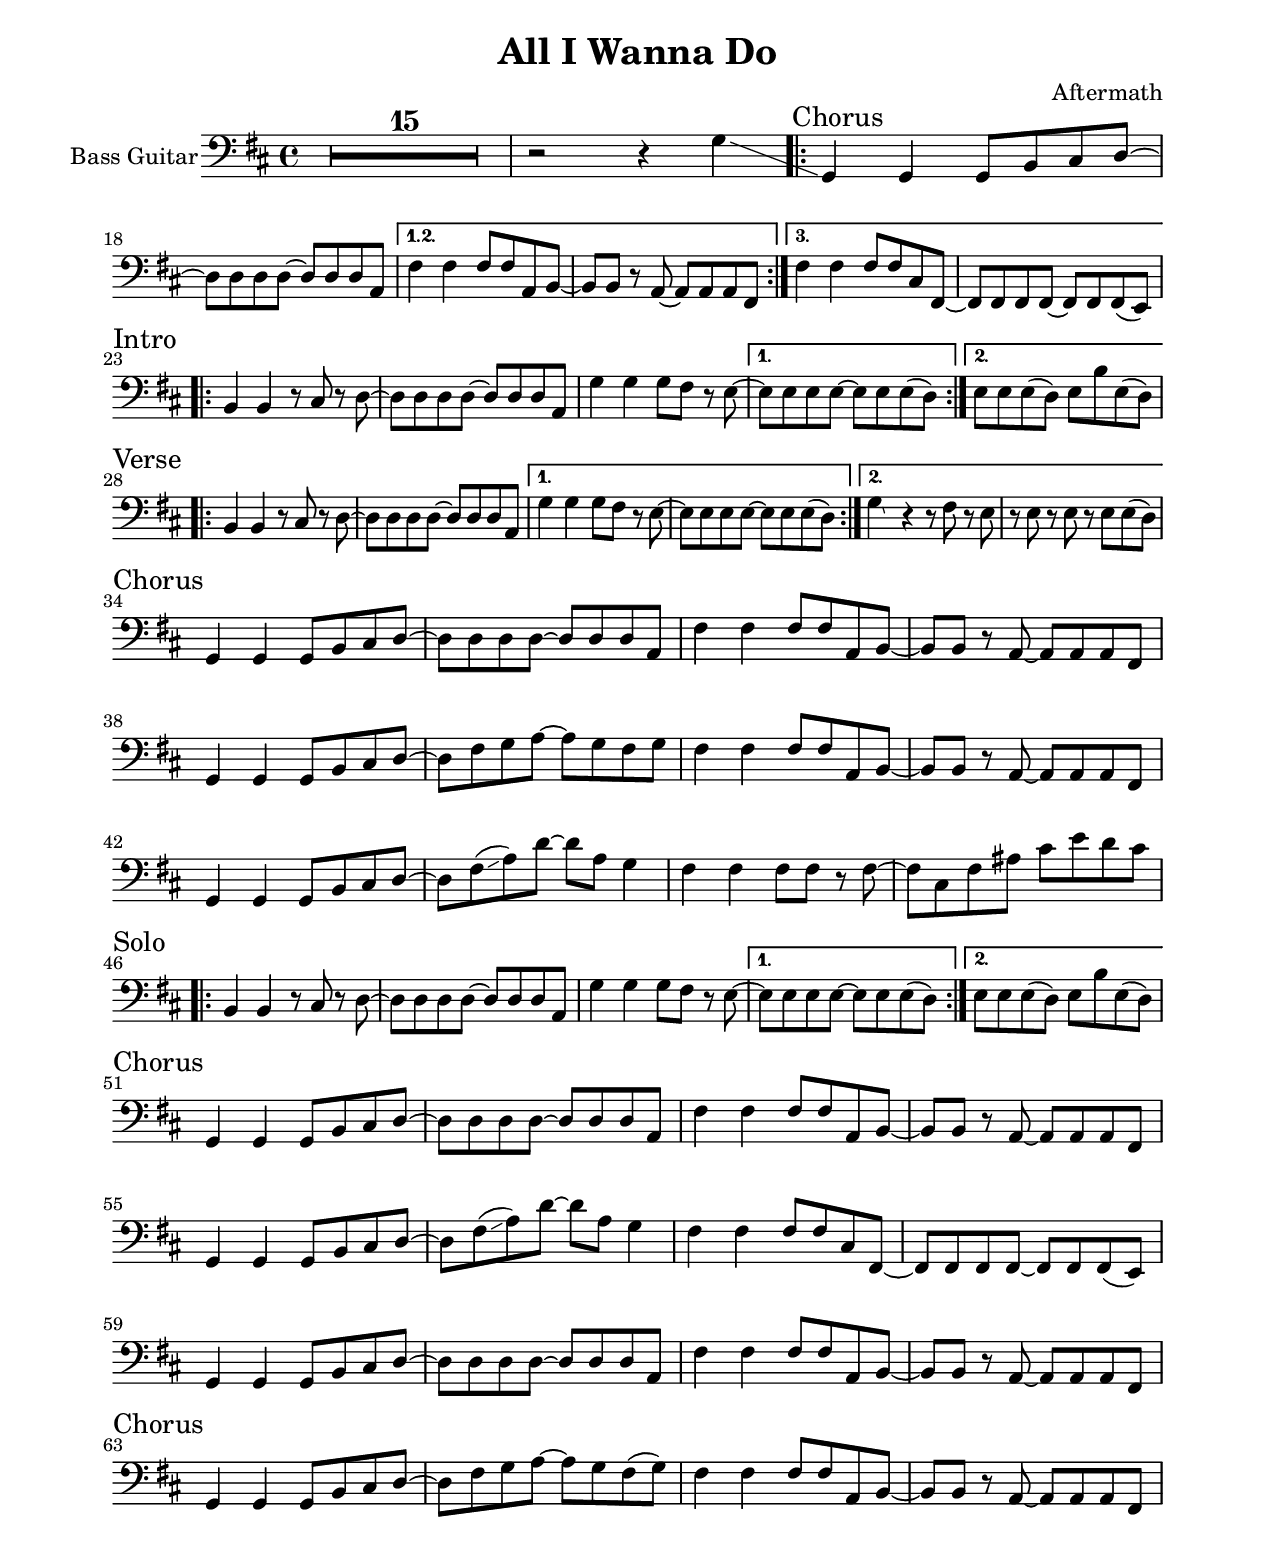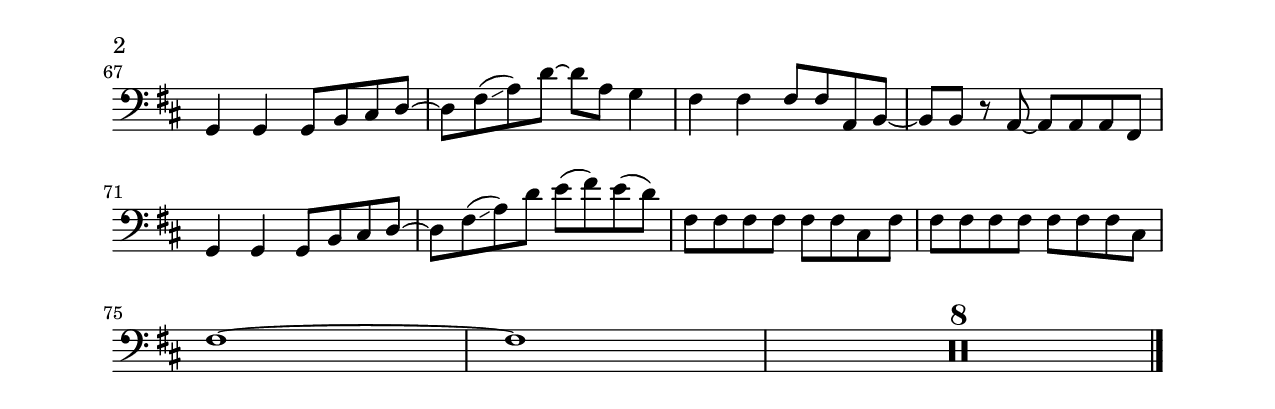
\version "2.24.0"

\include "settings.ily"
\include "style.ily"

\header {
  title = "All I Wanna Do"
  composer = "Aftermath"
}

music = \relative c' {
  \clef "bass"
  \key d \major
  \time 4/4

  \compressMMRests {
    R1 * 15
  }

  r2 r4 g4 \glissando

  \sectionLabel "Chorus"

  \repeat volta 2 {
    g,4 g g8 b cs d ~ |
    d8 d d d ~ d d d a |

    \alternative {
      \volta 1,2 {
        fs'4 fs fs8 fs a, b ~ |
        b8 b r a ~ a a a fs |
      }

      \volta 3 {
        fs'4 fs fs8 fs cs fs, ~ |
        fs8 fs fs fs ~ fs fs fs ( e ) |
      }
    }
  }

  \sectionLabel "Intro"

  \repeat volta 2 {
    b'4 b r8 cs r d ~ |
    d d d d ~ d d d a |
    g'4 g g8 fs r e ~ |

    \alternative {
      \volta 1 {
        e e e e ~ e e e ( d ) |
      }

      \volta 2 {
        e e e ( d ) e b' e, ( d ) |
      }
    }
  }

  \sectionLabel "Verse"

  \repeat volta 2 {
    b4 b r8 cs r d ~ |
    d d d d ~ d d d a |

    \alternative {
      \volta 1 {
        g'4 g g8 fs r e ~ |
        e e e e ~ e e e ( d ) |
      }

      \volta 2 {
        \afterGrace
        g4 \glissando
        {
          \hideNotes
          d4
          \unHideNotes
        }
        r4 r8 fs r e |
        r e r e r e e ( d ) |
      }
    }
  }

  \sectionLabel "Chorus"

  g,4 g g8 b cs d ~ |
  d d d d ~ d d d a |
  fs'4 fs fs8 fs a, b ~ |
  b b r a ~ a a a fs |

  g4 g g8 b cs d ~ |
  d fs g a ~ a g fs g |
  fs4 fs fs8 fs a, b ~ |
  b b r a ~ a a a fs |

  g4 g g8 b cs d ~ |
  d fs ( \glissando a ) d ~ d a g4 |
  fs4 fs fs8 fs r fs ~ |
  fs cs fs as cs e d cs |

  \sectionLabel "Solo"

  \repeat volta 2 {
    b,4 b r8 cs r d ~ |
    d d d d ~ d d d a |
    g'4 g g8 fs r e ~ |

    \alternative {
      \volta 1 {
        e e e e ~ e e e ( d ) |
      }

      \volta 2 {
        e e e ( d ) e b' e, ( d ) |
      }
    }
  }

  \sectionLabel "Chorus"

  g,4 g g8 b cs d ~ |
  d d d d ~ d d d a |
  fs'4 fs fs8 fs a, b ~ |
  b b r a ~ a a a fs |

  g4 g g8 b cs d ~ |
  d fs ( \glissando a ) d ~ d a g4 |
  fs4 fs fs8 fs cs fs, ~ |
  fs fs fs fs ~ fs fs fs ( e ) |

  g4 g g8 b cs d ~ |
  d d d d ~ d d d a |
  fs'4 fs fs8 fs a, b ~ |
  b b r a ~ a a a fs |

  \sectionLabel "Chorus"

  g4 g g8 b cs d ~ |
  d fs g a ~ a g fs ( g ) |
  fs4 fs fs8 fs a, b ~ |
  b b r a ~ a a a fs |

  g4 g g8 b cs d ~ |
  d fs ( \glissando a ) d ~ d a g4 |
  fs4 fs fs8 fs a, b ~ |
  b b r a ~ a a a fs |

  g4 g g8 b cs d ~ |
  d fs ( \glissando a ) d e ( fs ) e ( d ) |
  fs, fs fs fs fs fs cs fs |
  fs fs fs fs fs fs fs cs |

  fs1 ~ |
  fs1 |

  \compressMMRests {
    R1 * 8
  }

  \bar "|."
}

\layout {
  \context {
    \Score
    \consists
    #(set-bars-per-line
      '(17 5 5 6
        4 4 4 5
        4 4 4 4
        4 4 10))
  }
}

\score {
  \new Staff \with {
    instrumentName = "Bass Guitar"
  } {
    \music
  }
}
